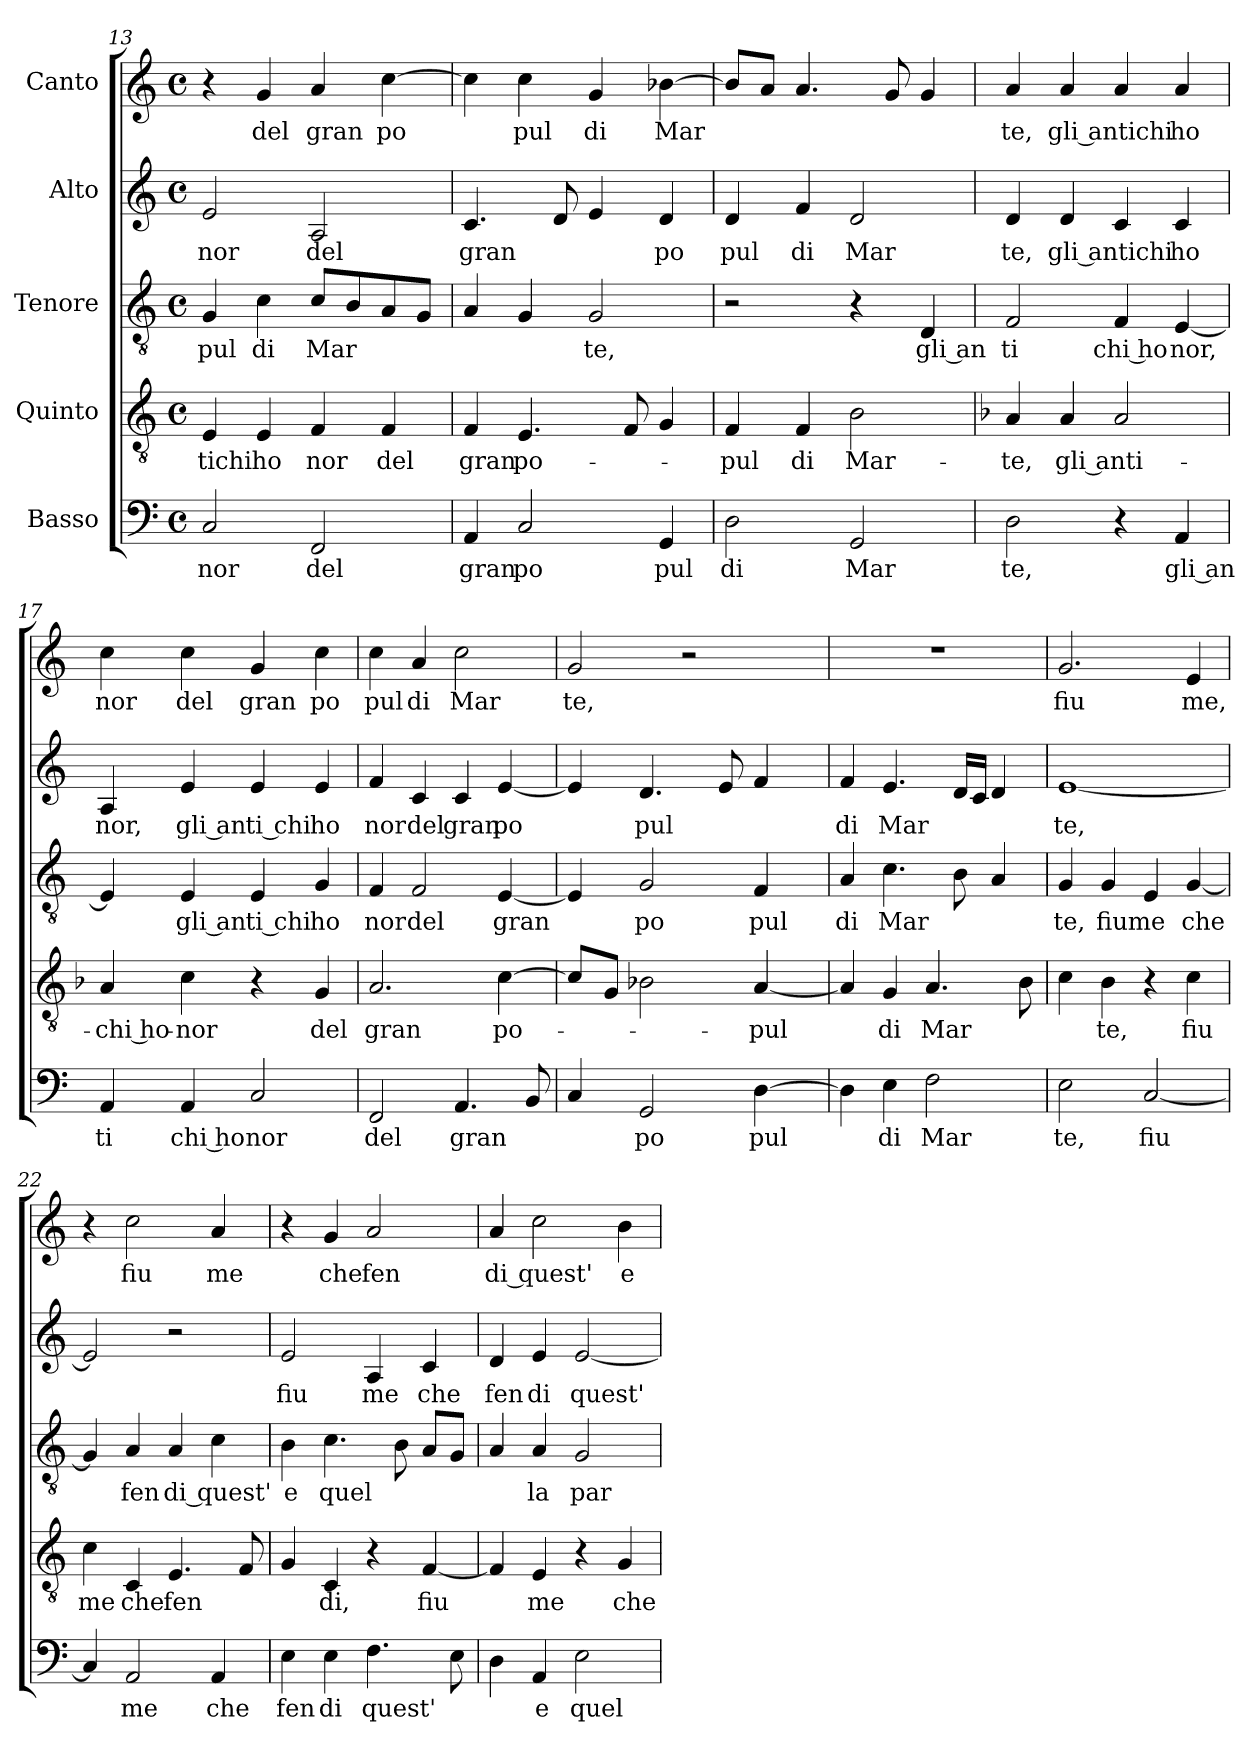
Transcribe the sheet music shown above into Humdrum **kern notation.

**kern	**text	**kern	**text	**kern	**text	**kern	**text	**kern	**text
*part5	*part5	*part4	*part4	*part3	*part3	*part2	*part2	*part1	*part1
*staff5	*staff5	*staff4	*staff4	*staff3	*staff3	*staff2	*staff2	*staff1	*staff1
*I"Basso	*	*I"Quinto	*	*I"Tenore	*	*I"Alto	*	*I"Canto	*
!!LO:LB:g=z
*clefF4	*	*clefGv2	*	*clefGv2	*	*clefG2	*	*clefG2	*
*M4/4	*	*M4/4	*	*M4/4	*	*M4/4	*	*M4/4	*
*met(c)	*	*met(c)	*	*met(c)	*	*met(c)	*	*met(c)	*
=13	=13	=13	=13	=13	=13	=13	=13	=13	=13
!	!LO:LY:b:cj	!	!LO:LY:b	!	!LO:LY:b:cj	!	!LO:LY:b:cj	!	!
2C/	-nor	4E/	tichi	4G/	pul	2e/	nor	4r	.
!	!	!	!LO:LY:b	!	!LO:LY:b:cj	!	!	!	!LO:LY:b:cj
.	.	4E/	ho	4c\	di	.	.	4g/	del
!	!LO:LY:b:cj	!	!LO:LY:b:cj	!	!LO:LY:b	!	!LO:LY:b:cj	!	!LO:LY:b:cj
2FF/	del	4F/	nor	8c/L	Mar	2A/	del	4a/	gran
.	.	.	.	8B/	.	.	.	.	.
!	!	!	!LO:LY:b:cj	!	!	!	!	!	!LO:LY:b:cj
.	.	4F/	del	8A/	.	.	.	[>4cc\	po
.	.	.	.	8G/J	.	.	.	.	.
=14	=14	=14	=14	=14	=14	=14	=14	=14	=14
!	!LO:LY:b:cj	!	!LO:LY:b:cj	!	!	!	!LO:LY:b	!	!
4AA/	gran	4F/	gran	4A/	.	4.c/	gran	4cc\]	.
!	!LO:LY:b:cj	!	!LO:LY:b:cj	!	!	!	!	!	!LO:LY:b:cj
2C/	po	4.E/	po-	4G/	.	.	.	4cc\	pul
.	.	.	.	.	.	8d/	.	.	.
!	!	!	!	!	!LO:LY:b:cj	!	!	!	!LO:LY:b:cj
.	.	.	.	2G/	te,	4e/	.	4g/	di
.	.	8F/	.	.	.	.	.	.	.
!	!LO:LY:b:cj	!	!	!	!	!	!LO:LY:b:cj	!	!LO:LY:b
4GG/	pul	4G/	.	.	.	4d/	po	[<4b-X\	Mar
=15	=15	=15	=15	=15	=15	=15	=15	=15	=15
!	!LO:LY:b:cj	!	!LO:LY:b:cj	!	!	!	!LO:LY:b:cj	!	!
2D\	di	4F/	-pul	2r	.	4d/	pul	8b-/L]	.
.	.	.	.	.	.	.	.	8a/J	.
!	!	!	!LO:LY:b:cj	!	!	!	!LO:LY:b:cj	!	!
.	.	4F/	di	.	.	4f/	di	4.a/	.
!	!LO:LY:b:cj	!	!LO:LY:b:cj	!	!	!	!LO:LY:b:cj	!	!
2GG/	Mar	2B\	Mar-	4r	.	2d/	Mar	.	.
.	.	.	.	.	.	.	.	8g/	.
!	!	!	!	!	!LO:LY:b:rj	!	!	!	!
.	.	.	.	4D/	gli an	.	.	4g/	.
=16	=16	=16	=16	=16	=16	=16	=16	=16	=16
*	*	*k[b-]	*	*	*	*	*	*	*
*	*	*F:	*	*	*	*	*	*	*
!	!LO:LY:b:cj	!	!LO:LY:b:cj	!	!LO:LY:b:cj	!	!LO:LY:b:cj	!	!LO:LY:b:cj
2D\	te,	4A/	-te,	2F/	ti	4d/	te,	4a/	te,
!	!	!	!LO:LY:b:rj	!	!	!	!LO:LY:b:rj	!	!LO:LY:b:rj
.	.	4A/	gli anti-	.	.	4d/	gli antichi	4a/	gli antichi
!	!	!	!	!	!LO:LY:b:rj	!	!	!	!
4r	.	2A/	.	4F/	chi ho	4c/	.	4a/	.
!	!LO:LY:b:rj	!	!	!	!LO:LY:b	!	!LO:LY:b	!	!LO:LY:b
4AA/	gli an	.	.	[<4E/	nor,	4c/	ho	4a/	ho
=17	=17	=17	=17	=17	=17	=17	=17	=17	=17
!	!LO:LY:b:cj	!	!LO:LY:b:rj	!	!	!	!LO:LY:b:cj	!	!LO:LY:b:cj
4AA/	ti	4A/	-chi ho-	4E/]	.	4A/	nor,	4cc\	nor
!	!LO:LY:b:rj	!	!LO:LY:b:cj	!	!LO:LY:b:rj	!	!LO:LY:b:rj	!	!LO:LY:b:cj
4AA/	chi ho	4c\	-nor	4E/	gli an	4e/	gli an	4cc\	del
!	!LO:LY:b:cj	!	!	!	!LO:LY:b:cj	!	!LO:LY:b:cj	!	!LO:LY:b:cj
2C/	nor	4r	.	4E/	ti chi	4e/	ti chi	4g/	gran
!	!	!	!LO:LY:b:cj	!	!LO:LY:b	!	!LO:LY:b	!	!LO:LY:b:cj
.	.	4G/	del	4G/	ho	4e/	ho	4cc\	po
=18	=18	=18	=18	=18	=18	=18	=18	=18	=18
!	!LO:LY:b:cj	!	!LO:LY:b:cj	!	!LO:LY:b:cj	!	!LO:LY:b:cj	!	!LO:LY:b:cj
2FF/	del	2.A/	gran	4F/	nor	4f/	nor	4cc\	pul
!	!	!	!	!	!LO:LY:b:cj	!	!LO:LY:b:cj	!	!LO:LY:b:cj
.	.	.	.	2F/	del	4c/	del	4a/	di
!	!LO:LY:b	!	!	!	!	!	!LO:LY:b:cj	!	!LO:LY:b:cj
4.AA/	gran	.	.	.	.	4c/	gran	2cc\	Mar
!	!	!	!LO:LY:b:cj	!	!LO:LY:b	!	!LO:LY:b:cj	!	!
.	.	[<4c\	po-	[>4E/	gran	[>4e/	po	.	.
8BB/	.	.	.	.	.	.	.	.	.
!!LO:PB:g=z
=19	=19	=19	=19	=19	=19	=19	=19	=19	=19
*	*	*k[]	*	*	*	*	*	*	*
*	*	*C:	*	*	*	*	*	*	*
!	!	!	!	!	!	!	!	!	!LO:LY:b:cj
*^	*	*	*	*^	*	*	*	*	*
4C/	8..ryy	.	8c/L]	.	4E/]	32.ryy	.	4e/]	.	2g/	te,
.	.	.	.	.	.	2ryy	.	.	.	.	.
.	.	.	8G/J	.	.	.	.	.	.	.	.
.	2ryy	.	.	.	.	.	.	.	.	.	.
!	!	!LO:LY:b:cj	!	!	!	!	!LO:LY:b:cj	!	!LO:LY:b	!	!
2GG/	.	po	2B-X\	.	2G/	.	po	4.d/	pul	.	.
.	.	.	.	.	.	.	.	.	.	2r	.
.	.	.	.	.	.	4ryy	.	.	.	.	.
.	.	.	.	.	.	.	.	8e/	.	.	.
.	4ryy	.	.	.	.	.	.	.	.	.	.
!	!	!LO:LY:b	!	!LO:LY:b	!	!	!LO:LY:b:cj	!	!	!	!
[>4D\	.	pul	[<4A/	-pul	4F/	.	pul	4f/	.	.	.
.	.	.	.	.	.	8ryy	.	.	.	.	.
.	.	.	.	.	.	16ryy	.	.	.	.	.
.	32ryy	.	.	.	.	.	.	.	.	.	.
.	.	.	.	.	.	64ryy	.	.	.	.	.
=20	=20	=20	=20	=20	=20	=20	=20	=20	=20	=20	=20
!	!	!	!	!	!	!	!LO:LY:b:cj	!	!LO:LY:b:cj	!LO:N:vis=1	!
*v	*v	*	*	*	*v	*v	*	*	*	*	*
4D\]	.	4A/]	.	4A/	di	4f/	di	1r	.
!	!LO:LY:b:cj	!	!LO:LY:b:cj	!	!LO:LY:b	!	!LO:LY:b	!	!
4E\	di	4G/	di	4.c\	Mar	4.e/	Mar	.	.
!	!LO:LY:b:cj	!	!LO:LY:b	!	!	!	!	!	!
2F\	Mar	4.A/	Mar	.	.	.	.	.	.
.	.	.	.	8B\	.	16d/L	.	.	.
.	.	.	.	.	.	16c/J	.	.	.
.	.	.	.	4A/	.	4d/	.	.	.
.	.	8B\	.	.	.	.	.	.	.
=21	=21	=21	=21	=21	=21	=21	=21	=21	=21
!	!LO:LY:b:cj	!	!	!	!LO:LY:b:cj	!	!LO:LY:b:cj	!	!LO:LY:b:cj
2E\	te,	4c\	.	4G/	te,	[<1e	te,	2.g/	fiu
!	!	!	!LO:LY:b:cj	!	!LO:LY:b	!	!	!	!
.	.	4B\	te,	4G/	fiume	.	.	.	.
!	!LO:LY:b	!	!	!	!	!	!	!	!
[<2C/	fiu	4r	.	4E/	.	.	.	.	.
!	!	!	!LO:LY:b:cj	!	!LO:LY:b	!	!	!	!LO:LY:b:cj
.	.	4c\	fiu	[<4G/	che	.	.	4e/	me,
=22	=22	=22	=22	=22	=22	=22	=22	=22	=22
!	!	!	!LO:LY:b:cj	!	!	!	!	!	!
4C/]	.	4c\	me	4G/]	.	2e/]	.	4r	.
!	!LO:LY:b:cj	!	!LO:LY:b:cj	!	!LO:LY:b:cj	!	!	!	!LO:LY:b:cj
2AA/	me	4C/	che	4A/	fen	.	.	2cc\	fiu
!	!	!	!LO:LY:b	!	!LO:LY:b:cj	!	!	!	!
.	.	4.E/	fen	4A/	di quest'	2r	.	.	.
!	!LO:LY:b:cj	!	!	!	!	!	!	!	!LO:LY:b:cj
4AA/	che	.	.	4c\	.	.	.	4a/	me
.	.	8F/	.	.	.	.	.	.	.
=23	=23	=23	=23	=23	=23	=23	=23	=23	=23
!	!LO:LY:b:cj	!	!	!	!LO:LY:b:cj	!	!LO:LY:b:cj	!	!
4E\	fen	4G/	.	4B\	e	2e/	fiu	4r	.
!	!LO:LY:b:cj	!	!LO:LY:b:cj	!	!LO:LY:b	!	!	!	!LO:LY:b:cj
4E\	di	4C/	di,	4.c\	quel	.	.	4g/	che
!	!LO:LY:b	!	!	!	!	!	!LO:LY:b:cj	!	!LO:LY:b:cj
4.F\	quest'	4r	.	.	.	4A/	me	2a/	fen
.	.	.	.	8B\	.	.	.	.	.
!	!	!	!LO:LY:b	!	!	!	!LO:LY:b:cj	!	!
.	.	[<4F/	fiu	8A/L	.	4c/	che	.	.
8E\	.	.	.	8G/J	.	.	.	.	.
=24	=24	=24	=24	=24	=24	=24	=24	=24	=24
!	!	!	!	!	!	!	!LO:LY:b:cj	!	!LO:LY:b:cj
4D\	.	4F/]	.	4A/	.	4d/	fen	4a/	di quest'
!	!LO:LY:b:cj	!	!LO:LY:b:cj	!	!LO:LY:b:cj	!	!LO:LY:b:cj	!	!
4AA/	e	4E/	me	4A/	la	4e/	di	2cc\	.
!	!LO:LY:b:cj	!	!	!	!LO:LY:b:cj	!	!LO:LY:b	!	!
2E\	quel	4r	.	2G/	par	[<2e/	quest'	.	.
!	!	!	!LO:LY:b:cj	!	!	!	!	!	!LO:LY:b:cj
.	.	4G/	che	.	.	.	.	4b\	e
=	=	=	=	=	=	=	=	=	=
*-	*-	*-	*-	*-	*-	*-	*-	*-	*-
